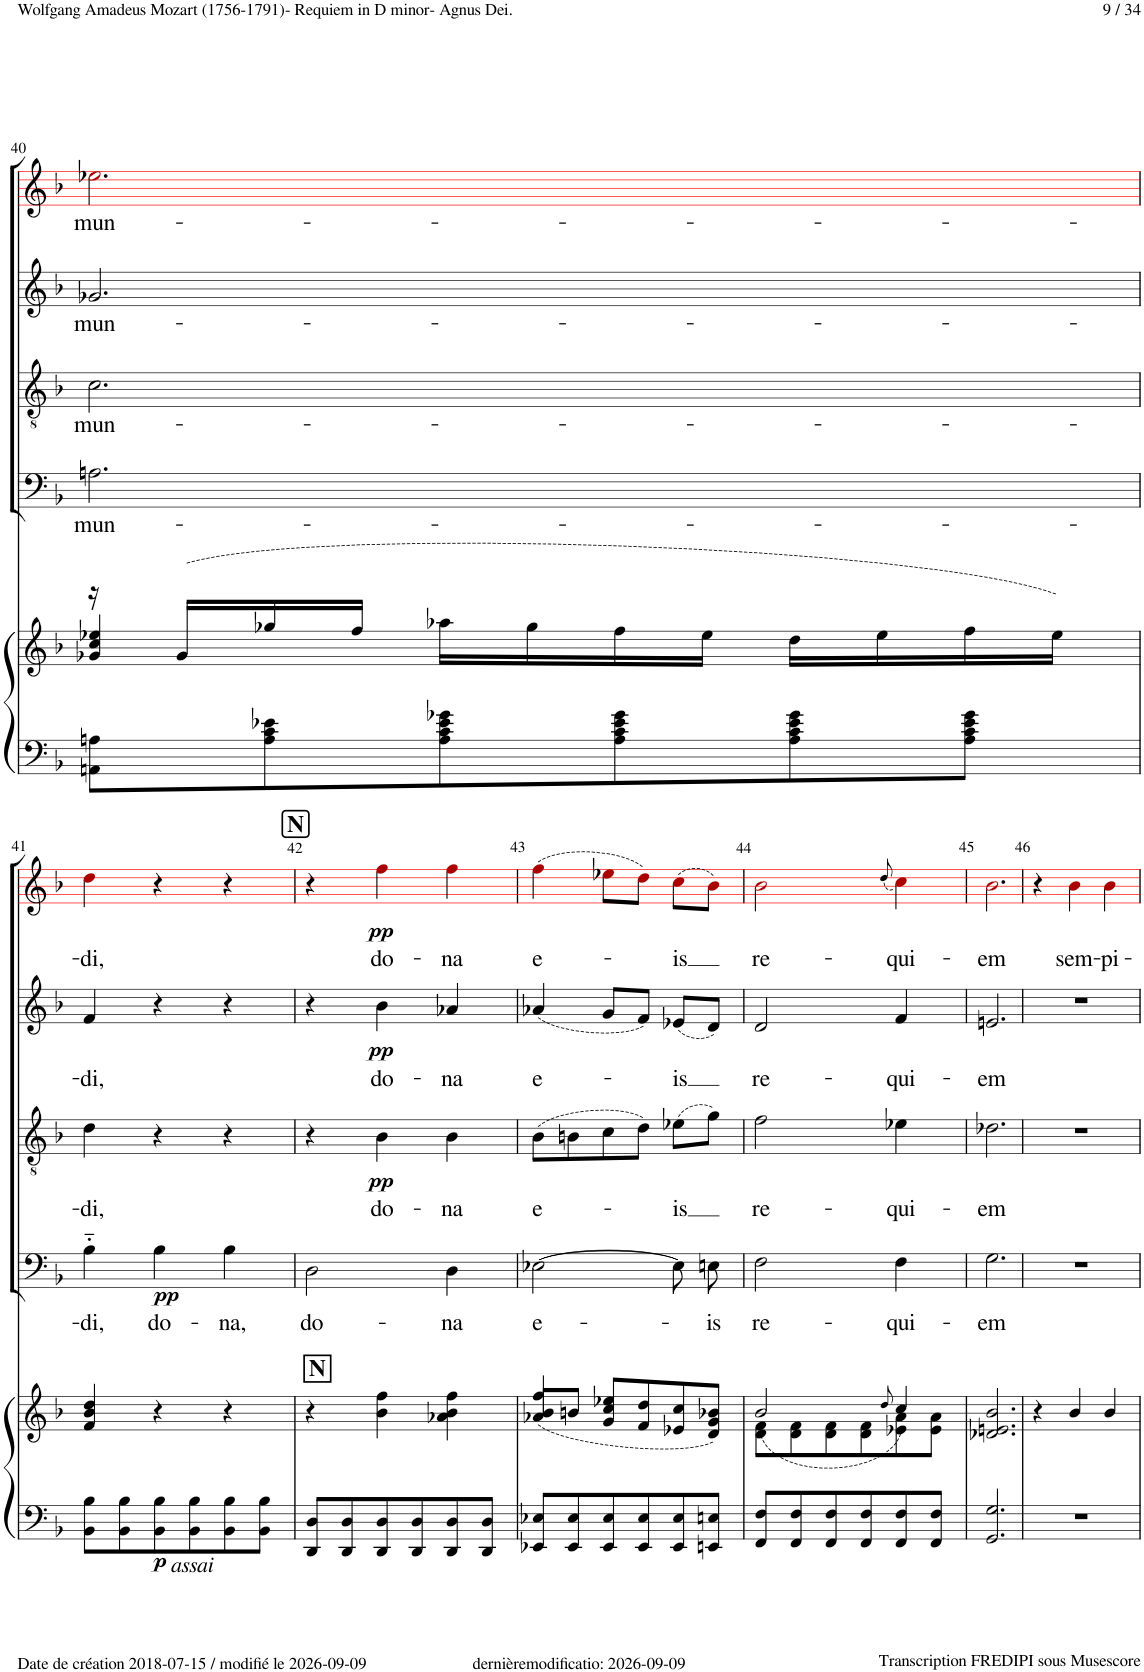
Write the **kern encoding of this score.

**kern	**kern	**dynam	**kern	**text	**dynam	**kern	**text	**dynam	**kern	**text	**dynam	**kern	**text	**dynam
*part5	*part5	*part5	*part4	*part4	*part4	*part3	*part3	*part3	*part2	*part2	*part2	*part1	*part1	*part1
*staff6	*staff5	*staff5/6	*staff4	*staff4	*staff4	*staff3	*staff3	*staff3	*staff2	*staff2	*staff2	*staff1	*staff1	*staff1
*I"Piano	*	*	*I"Bass	*	*	*I"Tenor	*	*	*I"Alto	*	*	*I"Soprano	*	*
*I'Pno	*	*	*	*	*	*	*	*	*	*	*	*	*	*
!!LO:PB:g=z
*clefF4	*clefG2	*	*clefF4	*	*	*clefGv2	*	*	*clefG2	*	*	*clefG2	*	*
*	*	*	*	*	*	*	*	*	*	*	*	*ITrd1c2	*	*
*k[b-]	*k[b-]	*	*k[b-]	*	*	*k[b-]	*	*	*k[b-]	*	*	*k[b-]	*	*
*M3/4	*M3/4	*	*M3/4	*	*	*M3/4	*	*	*M3/4	*	*	*M3/4	*	*
=40	=40	=40	=40	=40	=40	=40	=40	=40	=40	=40	=40	=40	=40	=40
*	*^	*	*	*	*	*	*	*	*	*	*	*	*	*
!	!	!	!	!	!LO:LY:b	!	!	!LO:LY:b	!	!	!LO:LY:b	!	!	!LO:LY:b	!
8AAn\ 8An\L	16r	4g-X/ 4cc/ 4ee-X/	.	2.An!\	mun-	.	2.c!\	mun-	.	2.g-X!/	mun-	.	2.ee-X!i\	mun-	.
.	(16g-/LL	.	.	.	.	.	.	.	.	.	.	.	.	.	.
8A\ 8c\ 8e-X\	16gg-X/	.	.	.	.	.	.	.	.	.	.	.	.	.	.
.	16ff/JJ	.	.	.	.	.	.	.	.	.	.	.	.	.	.
8A\ 8c\ 8e-\ 8g-X\	16aa-X\LL	2ryy	.	.	.	.	.	.	.	.	.	.	.	.	.
.	16gg-\	.	.	.	.	.	.	.	.	.	.	.	.	.	.
8A\ 8c\ 8e-\ 8g-\	16ff\	.	.	.	.	.	.	.	.	.	.	.	.	.	.
.	16ee-\JJ	.	.	.	.	.	.	.	.	.	.	.	.	.	.
8A\ 8c\ 8e-\ 8g-\	16dd\LL	.	.	.	.	.	.	.	.	.	.	.	.	.	.
.	16ee-\	.	.	.	.	.	.	.	.	.	.	.	.	.	.
8A\ 8c\ 8e-\ 8g-\J	16ff\	.	.	.	.	.	.	.	.	.	.	.	.	.	.
.	16ee-\JJ)	.	.	.	.	.	.	.	.	.	.	.	.	.	.
*	*v	*v	*	*	*	*	*	*	*	*	*	*	*	*	*
!!LO:LB:g=z
=41	=41	=41	=41	=41	=41	=41	=41	=41	=41	=41	=41	=41	=41	=41
!	!	!	!	!LO:LY:b	!	!	!LO:LY:b	!	!	!LO:LY:b	!	!	!LO:LY:b	!
8BB-\ 8B-\L	4f/ 4b-/ 4dd/	.	4B-'~!\	-di,	.	4d!\	-di,	.	4f!/	-di,	.	4dd!i\	-di,	.
8BB-\ 8B-\	.	.	.	.	.	.	.	.	.	.	.	.	.	.
!LO:TX:b:i:t=assai	!	!	!	!	!	!	!	!	!	!	!	!	!	!
!	!	!LO:DY:b=2	!	!LO:LY:b	!LO:DY:b	!	!	!	!	!	!	!	!	!
8BB-\ 8B-\	4r	p	4B-!\	do-	pp	4r	.	.	4r	.	.	4r	.	.
8BB-\ 8B-\	.	.	.	.	.	.	.	.	.	.	.	.	.	.
!	!	!	!	!LO:LY:b	!	!	!	!	!	!	!	!	!	!
8BB-\ 8B-\	4r	.	4B-!\	-na,	.	4r	.	.	4r	.	.	4r	.	.
8BB-\ 8B-\J	.	.	.	.	.	.	.	.	.	.	.	.	.	.
=42	=42	=42	=42	=42	=42	=42	=42	=42	=42	=42	=42	=42	=42	=42
!	!LO:TX:a:B:t=N	!	!	!	!	!	!	!	!	!	!	!	!	!
!	!	!	!	!LO:LY:b	!	!	!	!	!	!	!	!	!	!
8DD/ 8D/L	4r	.	2D!\	do-	.	4r	.	.	4r	.	.	4r	.	.
8DD/ 8D/	.	.	.	.	.	.	.	.	.	.	.	.	.	.
!	!	!	!	!	!	!	!LO:LY:b	!LO:DY:b	!	!LO:LY:b	!LO:DY:b	!	!LO:LY:b	!LO:DY:b
8DD/ 8D/	4b-\ 4ff\	.	.	.	.	4B-!\	do-	pp	4b-!\	do-	pp	4ff!i\	do-	pp
8DD/ 8D/	.	.	.	.	.	.	.	.	.	.	.	.	.	.
!	!	!	!	!LO:LY:b	!	!	!LO:LY:b	!	!	!LO:LY:b	!	!	!LO:LY:b	!
8DD/ 8D/	4a-X\ 4b-\ 4ff\	.	4D!\	-na	.	4B-!\	-na	.	4a-X!/	-na	.	4ff!i\	-na	.
8DD/ 8D/J	.	.	.	.	.	.	.	.	.	.	.	.	.	.
=43	=43	=43	=43	=43	=43	=43	=43	=43	=43	=43	=43	=43	=43	=43
*	*^	*	*	*	*	*	*	*	*	*	*	*	*	*
!	!	!	!	!	!LO:LY:b	!	!	!LO:LY:b	!	!	!LO:LY:b	!	!	!LO:LY:b	!
8EE-X/ 8E-X/L	8b-/L	(4a-X/ 4ff/	.	[2E-X!\	e-	.	(8B-!\L	e-	.	(4a-X!/	e-	.	(4ff!i\	e-	.
8EE-/ 8E-/	8bn/J	.	.	.	.	.	8Bn!\	.	.	.	.	.	.	.	.
8EE-/ 8E-/	8g/ 8cc/ 8ee-X/L	2ryy	.	.	.	.	8c!\	.	.	8g!/L	.	.	8ee-X!i\L	.	.
8EE-/ 8E-/	8f/ 8dd/	.	.	.	.	.	8d!\J)	.	.	8f!/J)	.	.	8dd!i\J)	.	.
!	!	!	!	!	!	!	!	!LO:LY:b	!	!	!LO:LY:b	!	!	!LO:LY:b	!
8EE-/ 8E-/	8e-X/ 8cc/	.	.	8E-!\L]	.	.	(8e-X!\L	-is	.	(8e-X!/L	-is	.	(8cc!i\L	-is	.
!	!	!	!	!	!LO:LY:b	!	!	!	!	!	!	!	!	!	!
8EEn/ 8En/J	(8d/ 8g/ 8b-X/J	.	.	8En!\J	-is	.	8g!\J)	.	.	8d!/J)	.	.	8b-!i\J)	.	.
=44	=44	=44	=44	=44	=44	=44	=44	=44	=44	=44	=44	=44	=44	=44	=44
!	!	!	!	!	!LO:LY:b	!	!	!LO:LY:b	!	!	!LO:LY:b	!	!	!LO:LY:b	!
8FF/ 8F/L	8d\ 8f\L	2b-/	.	2F!\	re-	.	2f!\	re-	.	2d!/	re-	.	2b-!i\	re-	.
8FF/ 8F/	8d\ 8f\	.	.	.	.	.	.	.	.	.	.	.	.	.	.
8FF/ 8F/	8d\ 8f\	.	.	.	.	.	.	.	.	.	.	.	.	.	.
8FF/ 8F/	8d\ 8f\	.	.	.	.	.	.	.	.	.	.	.	.	.	.
.	.	8qdd/	.	.	.	.	.	.	.	.	.	.	(8qdd/	.	.
!	!	!	!	!	!LO:LY:b	!	!	!LO:LY:b	!	!	!LO:LY:b	!	!	!LO:LY:b	!
8FF/ 8F/	8e-X\ 8a\	4cc/)	.	4F!\	-qui-	.	4e-X!\	-qui-	.	4f!/	-qui-	.	4cc!i\)	-qui-	.
8FF/ 8F/J	8e-\ 8a\J	.	.	.	.	.	.	.	.	.	.	.	.	.	.
*	*v	*v	*	*	*	*	*	*	*	*	*	*	*	*	*
=45	=45	=45	=45	=45	=45	=45	=45	=45	=45	=45	=45	=45	=45	=45
!	!	!	!	!LO:LY:b	!	!	!LO:LY:b	!	!	!LO:LY:b	!	!	!LO:LY:b	!
2.GG/ 2.G/	2.d-X/ 2.en/ 2.b-/	.	2.G!\	-em	.	2.d-X!\	-em	.	2.en!/	-em	.	2.b-!i\	-em	.
=46	=46	=46	=46	=46	=46	=46	=46	=46	=46	=46	=46	=46	=46	=46
2.r	4r	.	2.r	.	.	2.r	.	.	2.r	.	.	4r	.	.
!	!	!	!	!	!	!	!	!	!	!	!	!	!LO:LY:b	!
.	4b-/	.	.	.	.	.	.	.	.	.	.	4b-!i\	sem-	.
!	!	!	!	!	!	!	!	!	!	!	!	!	!LO:LY:b	!
.	4b-/	.	.	.	.	.	.	.	.	.	.	4b-!i\	-pi-	.
=	=	=	=	=	=	=	=	=	=	=	=	=	=	=
*-	*-	*-	*-	*-	*-	*-	*-	*-	*-	*-	*-	*-	*-	*-
